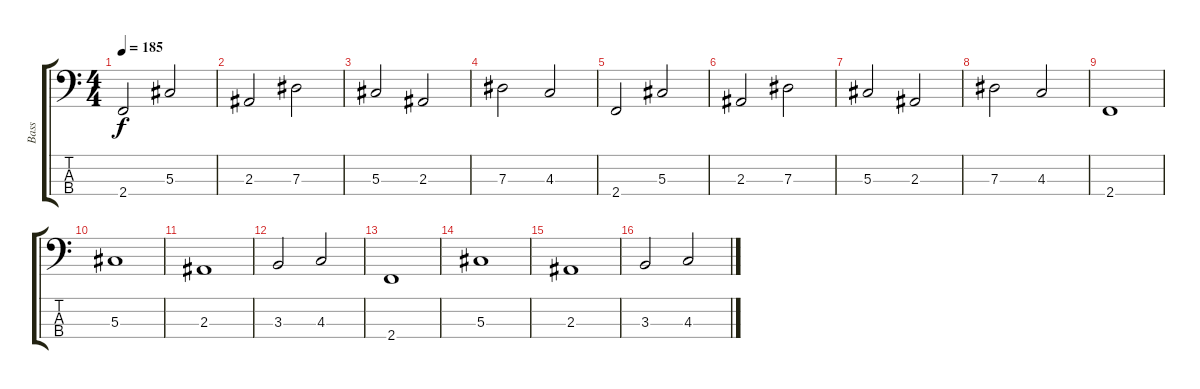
\track ("Bass" "Bass") {instrument electricbasspick}
\staff {score tabs}
\tuning (Gb2 Db2 Ab1 Eb1) {hide}
\ts (4 4)
\tempo 185
\clef f4
\ks c
2.4.2{dy f} 5.3.2 |
2.3.2 7.3.2 |
5.3.2 2.3.2 |
7.3.2 4.3.2 |
2.4.2 5.3.2 |
2.3.2 7.3.2 |
5.3.2 2.3.2 |
7.3.2 4.3.2 |
2.4.1 |
5.3.1 |
2.3.1 |
3.3.2 4.3.2 |
2.4.1 |
5.3.1 |
2.3.1 |
3.3.2 4.3.2
